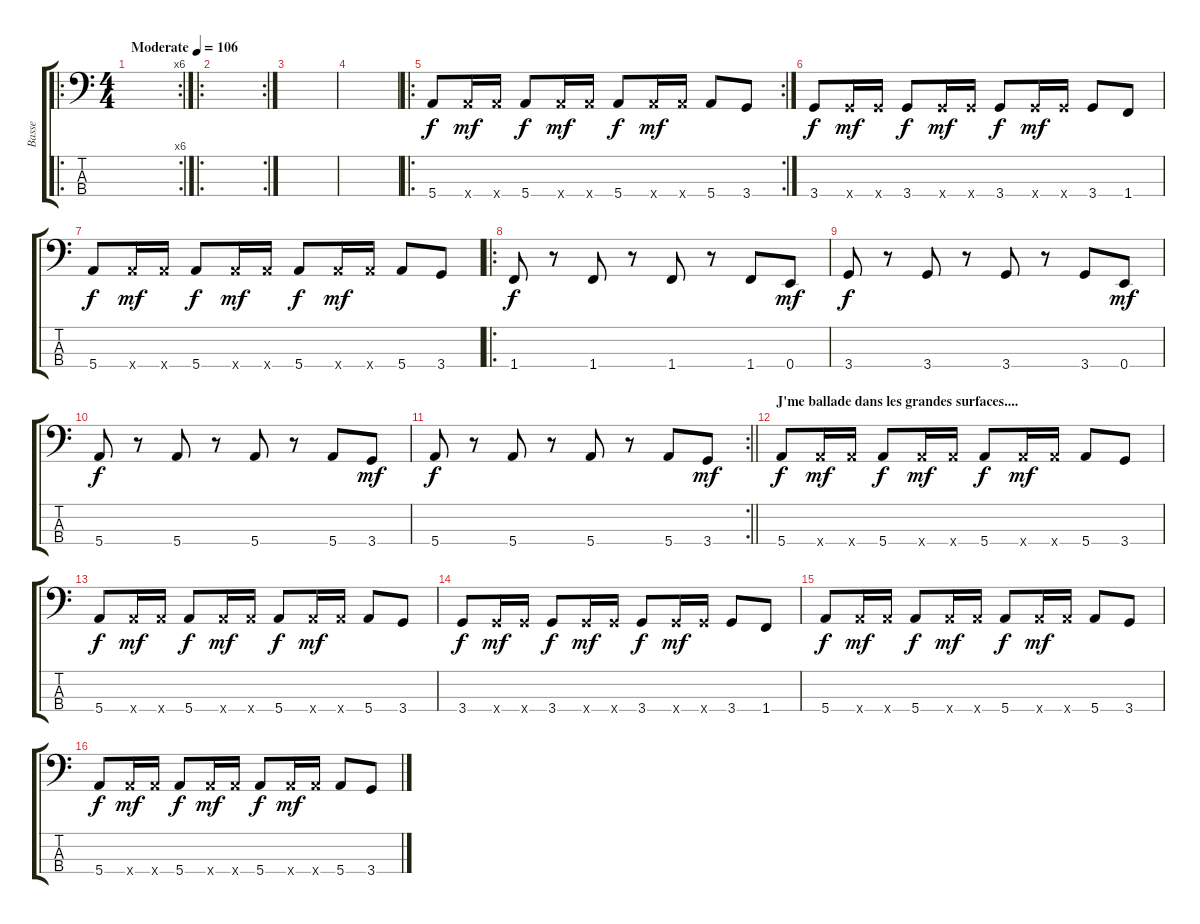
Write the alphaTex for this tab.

\track ("Basse" "Basse") {instrument electricbassfinger}
\staff {score tabs}
\tuning (G2 D2 A1 E1) {hide}
\ro
\rc 6
\ts (4 4)
\section ("" "")
\tempo (106 "Moderate")
\clef f4
\ks c
|
\ro
\rc 2
|
|
|
\ro
\rc 2
5.4.8 5.4{x}.16{dy mf} 5.4{x}.16 5.4.8{dy f} 5.4{x}.16{dy mf} 5.4{x}.16 5.4.8{dy f} 5.4{x}.16{dy mf} 5.4{x}.16 5.4.8 3.4.8 |
3.4.8{dy f} 3.4{x}.16{dy mf} 3.4{x}.16 3.4.8{dy f} 3.4{x}.16{dy mf} 3.4{x}.16 3.4.8{dy f} 3.4{x}.16{dy mf} 3.4{x}.16 3.4.8 1.4.8 |
5.4.8{dy f} 5.4{x}.16{dy mf} 5.4{x}.16 5.4.8{dy f} 5.4{x}.16{dy mf} 5.4{x}.16 5.4.8{dy f} 5.4{x}.16{dy mf} 5.4{x}.16 5.4.8 3.4.8 |
\ro
1.4.8{dy f} r.8 1.4.8 r.8 1.4.8 r.8 1.4.8 0.4.8{dy mf} |
3.4.8{dy f} r.8 3.4.8 r.8 3.4.8 r.8 3.4.8 0.4.8{dy mf} |
5.4.8{dy f} r.8 5.4.8 r.8 5.4.8 r.8 5.4.8 3.4.8{dy mf} |
\rc 2
\barLineRight lightlight
5.4.8{dy f} r.8 5.4.8 r.8 5.4.8 r.8 5.4.8 3.4.8{dy mf} |
\section ("" "J'me ballade dans les grandes surfaces....")
5.4.8{dy f} 5.4{x}.16{dy mf} 5.4{x}.16 5.4.8{dy f} 5.4{x}.16{dy mf} 5.4{x}.16 5.4.8{dy f} 5.4{x}.16{dy mf} 5.4{x}.16 5.4.8 3.4.8 |
5.4.8{dy f} 5.4{x}.16{dy mf} 5.4{x}.16 5.4.8{dy f} 5.4{x}.16{dy mf} 5.4{x}.16 5.4.8{dy f} 5.4{x}.16{dy mf} 5.4{x}.16 5.4.8 3.4.8 |
3.4.8{dy f} 3.4{x}.16{dy mf} 3.4{x}.16 3.4.8{dy f} 3.4{x}.16{dy mf} 3.4{x}.16 3.4.8{dy f} 3.4{x}.16{dy mf} 3.4{x}.16 3.4.8 1.4.8 |
5.4.8{dy f} 5.4{x}.16{dy mf} 5.4{x}.16 5.4.8{dy f} 5.4{x}.16{dy mf} 5.4{x}.16 5.4.8{dy f} 5.4{x}.16{dy mf} 5.4{x}.16 5.4.8 3.4.8 |
5.4.8{dy f} 5.4{x}.16{dy mf} 5.4{x}.16 5.4.8{dy f} 5.4{x}.16{dy mf} 5.4{x}.16 5.4.8{dy f} 5.4{x}.16{dy mf} 5.4{x}.16 5.4.8 3.4.8
